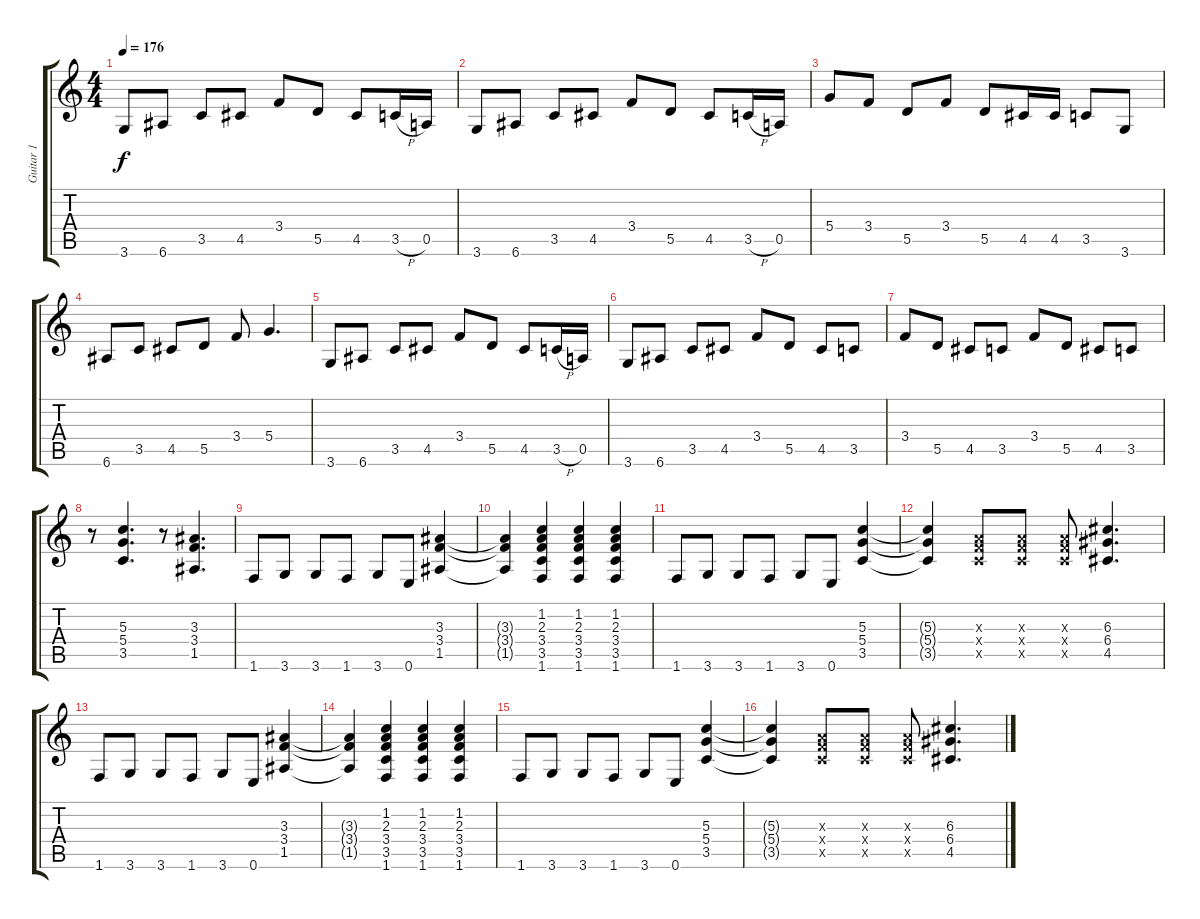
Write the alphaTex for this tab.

\track ("Guitar 1" "Guitar 1") {instrument distortionguitar}
\staff {score tabs}
\tuning (E4 B3 G3 D3 A2 E2) {hide}
\ts (4 4)
\tempo 176
\clef g2
\ks c
3.6.8{dy f} 6.6.8 3.5.8 4.5.8 3.4.8 5.5.8 4.5.8 3.5{h}.16 0.5.16 |
3.6.8 6.6.8 3.5.8 4.5.8 3.4.8 5.5.8 4.5.8 3.5{h}.16 0.5.16 |
5.4.8 3.4.8 5.5.8 3.4.8 5.5.8 4.5.16 4.5.16 3.5.8 3.6.8 |
6.6.8 3.5.8 4.5.8 5.5.8 3.4.8 5.4.4{d} |
3.6.8 6.6.8 3.5.8 4.5.8 3.4.8 5.5.8 4.5.8 3.5{h}.16 0.5.16 |
3.6.8 6.6.8 3.5.8 4.5.8 3.4.8 5.5.8 4.5.8 3.5.8 |
3.4.8 5.5.8 4.5.8 3.5.8 3.4.8 5.5.8 4.5.8 3.5.8 |
r.8 (5.3 5.4 3.5).4{d} r.8 (3.3 3.4 1.5).4{d} |
1.6.8 3.6.8 3.6.8 1.6.8 3.6.8 0.6.8 (3.3 3.4 1.5).4 |
(3.3{t} 3.4{t} 1.5{t}).4 (1.2 2.3 3.4 3.5 1.6).4 (1.2 2.3 3.4 3.5 1.6).4 (1.2 2.3 3.4 3.5 1.6).4 |
1.6.8 3.6.8 3.6.8 1.6.8 3.6.8 0.6.8 (5.3 5.4 3.5).4 |
(5.3{t} 5.4{t} 3.5{t}).4 (2.3{x} 3.4{x} 3.5{x}).8 (2.3{x} 3.4{x} 3.5{x}).8 (2.3{x} 3.4{x} 3.5{x}).8 (6.3 6.4 4.5).4{d} |
1.6.8 3.6.8 3.6.8 1.6.8 3.6.8 0.6.8 (3.3 3.4 1.5).4 |
(3.3{t} 3.4{t} 1.5{t}).4 (1.2 2.3 3.4 3.5 1.6).4 (1.2 2.3 3.4 3.5 1.6).4 (1.2 2.3 3.4 3.5 1.6).4 |
1.6.8 3.6.8 3.6.8 1.6.8 3.6.8 0.6.8 (5.3 5.4 3.5).4 |
(5.3{t} 5.4{t} 3.5{t}).4 (2.3{x} 3.4{x} 3.5{x}).8 (2.3{x} 3.4{x} 3.5{x}).8 (2.3{x} 3.4{x} 3.5{x}).8 (6.3 6.4 4.5).4{d}
